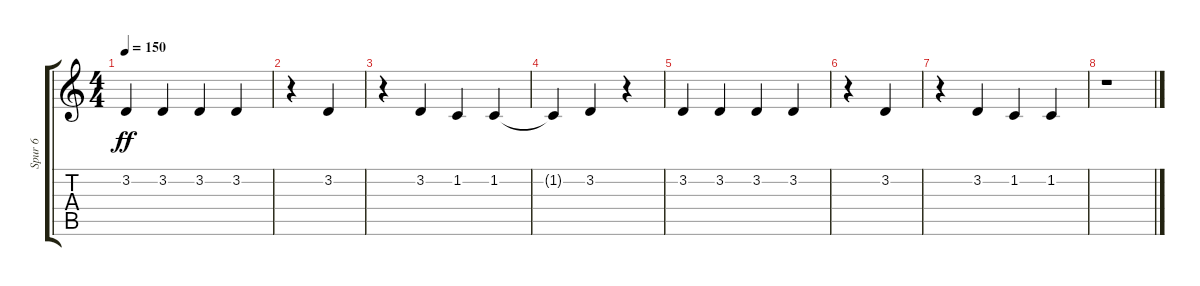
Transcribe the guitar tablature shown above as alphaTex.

\track ("Spur 6" "Spur 6") {instrument tenorsax}
\staff {score tabs}
\tuning (E4 B3 G3 D3 A2 E2) {hide}
\ts (4 4)
\tempo 150
\clef g2
\ks c
3.2.4{dy ff} 3.2.4 3.2.4 3.2.4 |
r.4 3.2.4 |
r.4 3.2.4 1.2.4 1.2.4 |
1.2{t}.4 3.2.4 r.4 |
3.2.4 3.2.4 3.2.4 3.2.4 |
r.4 3.2.4 |
r.4 3.2.4 1.2.4 1.2.4 |
r.1
